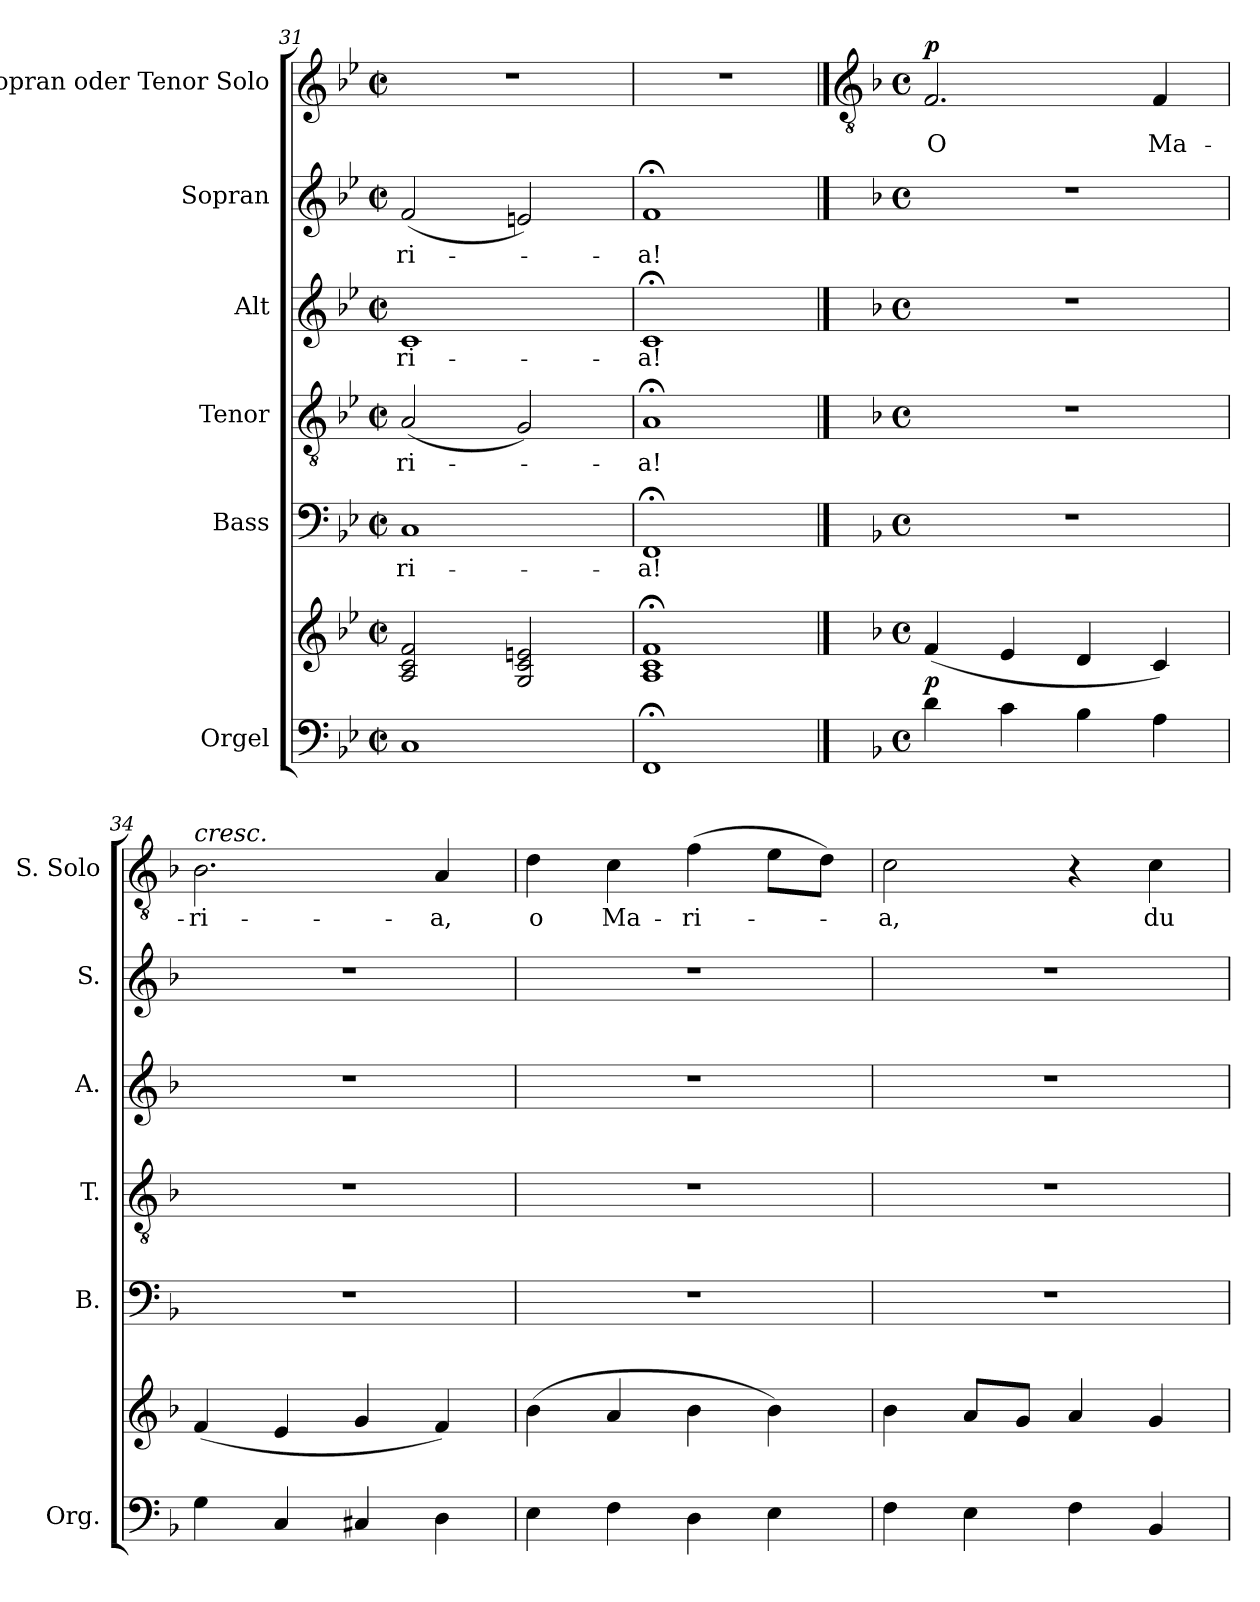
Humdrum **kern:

**kern	**kern	**dynam	**kern	**text	**kern	**text	**kern	**text	**kern	**text	**kern	**text	**dynam
*part6	*part6	*part6	*part5	*part5	*part4	*part4	*part3	*part3	*part2	*part2	*part1	*part1	*part1
*staff7	*staff6	*staff6/7	*staff5	*staff5	*staff4	*staff4	*staff3	*staff3	*staff2	*staff2	*staff1	*staff1	*staff1
*I"Orgel	*	*	*I"Bass	*	*I"Tenor	*	*I"Alt	*	*I"Sopran	*	*I"Sopran oder  Tenor Solo	*	*
*I'Org.	*	*	*I'B.	*	*I'T.	*	*I'A.	*	*I'S.	*	*I'S. Solo	*	*
*clefF4	*clefG2	*	*clefF4	*	*clefGv2	*	*clefG2	*	*clefG2	*	*clefG2	*	*
*	*	*	*	*	*ITrd7c12	*	*	*	*	*	*	*	*
*k[b-e-]	*k[b-e-]	*	*k[b-e-]	*	*k[b-e-]	*	*k[b-e-]	*	*k[b-e-]	*	*k[b-e-]	*	*
*B-:	*B-:	*	*B-:	*	*B-:	*	*B-:	*	*B-:	*	*B-:	*	*
*M2/2	*M2/2	*	*M2/2	*	*M2/2	*	*M2/2	*	*M2/2	*	*M2/2	*	*
*met(c|)	*met(c|)	*	*met(c|)	*	*met(c|)	*	*met(c|)	*	*met(c|)	*	*met(c|)	*	*
=31	=31	=31	=31	=31	=31	=31	=31	=31	=31	=31	=31	=31	=31
!	!	!	!	!LO:LY:b:color=#000000	!	!	!	!	!	!	!	!	!
!	!	!	!	!	!	!LO:LY:b:color=#000000	!	!	!	!	!	!	!
!	!	!	!	!	!	!	!	!LO:LY:b:color=#000000	!	!	!	!	!
!	!	!	!	!	!	!	!	!	!	!LO:LY:b:color=#000000	!	!	!
1Ci	2Ai/ 2ci 2fi	.	1Ci	-ri-	(2AAi/	-ri-	1ci	-ri-	(2fi/	-ri-	1r	.	.
.	2Gi/ 2ci 2eni	.	.	.	2GGi/)	.	.	.	2eni/)	.	.	.	.
=32	=32	=32	=32	=32	=32	=32	=32	=32	=32	=32	=32	=32	=32
*	*^	*	*	*	*	*	*	*	*	*	*	*	*
*	*	*^	*	*	*	*	*	*	*	*	*	*	*	*
!	!	!	!	!	!	!LO:LY:b:color=#000000	!	!	!	!	!	!	!	!	!
!	!	!	!	!	!	!	!	!LO:LY:b:color=#000000	!	!	!	!	!	!	!
!	!	!	!	!	!	!	!	!	!	!LO:LY:b:color=#000000	!	!	!	!	!
!	!	!	!	!	!	!	!	!	!	!	!	!LO:LY:b:color=#000000	!	!	!
1FF;i	1f;i	1ci	1Ai	.	1FF;i	-a!	1AA;i	-a!	1c;i	-a!	1f;i	-a!	1r	.	.
*	*v	*v	*v	*	*	*	*	*	*	*	*	*	*	*	*
!!LO:LB:g=z
==33	==33	==33	==33	==33	==33	==33	==33	==33	==33	==33	==33	==33	==33
*	*	*	*	*	*	*	*	*	*	*	*clefGv2	*	*
*k[b-]	*k[b-]	*	*k[b-]	*	*k[b-]	*	*k[b-]	*	*k[b-]	*	*k[b-]	*	*
*F:	*F:	*	*F:	*	*F:	*	*F:	*	*F:	*	*F:	*	*
*M4/4	*M4/4	*	*M4/4	*	*M4/4	*	*M4/4	*	*M4/4	*	*M4/4	*	*
*met(c)	*met(c)	*	*met(c)	*	*met(c)	*	*met(c)	*	*met(c)	*	*met(c)	*	*
*	*^	*	*	*	*	*	*	*	*	*	*	*	*
*	*	*^	*	*	*	*	*	*	*	*	*	*	*	*
!	!LO:TX:b:i:t=legato sempre	!	!	!	!	!	!	!	!	!	!	!	!	!	!
!	!	!	!	!	!	!	!	!	!	!	!	!	!	!LO:LY:b:color=#000000	!
*	*v	*v	*v	*	*	*	*	*	*	*	*	*	*	*	*
4di\	(4fi/	p	1r	.	1r	.	1r	.	1r	.	2.Fi/	O	p
4ci\	4ei/	.	.	.	.	.	.	.	.	.	.	.	.
4B-i\	4di/	.	.	.	.	.	.	.	.	.	.	.	.
!	!	!	!	!	!	!	!	!	!	!	!	!LO:LY:b:color=#000000	!
4Ai\	4ci/)	.	.	.	.	.	.	.	.	.	4Fi/	Ma-	.
=34	=34	=34	=34	=34	=34	=34	=34	=34	=34	=34	=34	=34	=34
!	!	!	!	!	!	!	!	!	!	!	!LO:TX:a:i:t=cresc.	!	!
!	!	!	!	!	!	!	!	!	!	!	!	!LO:LY:b:color=#000000	!
4Gi\	(4fi/	.	1r	.	1r	.	1r	.	1r	.	2.B-i\	-ri-	.
4Ci/	4ei/	.	.	.	.	.	.	.	.	.	.	.	.
4C#Xi/	4gi/	.	.	.	.	.	.	.	.	.	.	.	.
!	!	!	!	!	!	!	!	!	!	!	!	!LO:LY:b:color=#000000	!
4Di\	4fi/)	.	.	.	.	.	.	.	.	.	4Ai/	-a,	.
=35	=35	=35	=35	=35	=35	=35	=35	=35	=35	=35	=35	=35	=35
!	!	!	!	!	!	!	!	!	!	!	!	!LO:LY:b:color=#000000	!
4Ei\	(4b-i\	.	1r	.	1r	.	1r	.	1r	.	4di\	o	.
!	!	!	!	!	!	!	!	!	!	!	!	!LO:LY:b:color=#000000	!
4Fi\	4ai/	.	.	.	.	.	.	.	.	.	4ci\	Ma-	.
!	!	!	!	!	!	!	!	!	!	!	!	!LO:LY:b:color=#000000	!
4Di\	4b-i\	.	.	.	.	.	.	.	.	.	(4fi\	-ri-	.
4Ei\	4b-i\)	.	.	.	.	.	.	.	.	.	8ei\L	.	.
.	.	.	.	.	.	.	.	.	.	.	8di\J)	.	.
=36	=36	=36	=36	=36	=36	=36	=36	=36	=36	=36	=36	=36	=36
!	!	!	!	!	!	!	!	!	!	!	!	!LO:LY:b:color=#000000	!
4Fi\	4b-i\	.	1r	.	1r	.	1r	.	1r	.	2ci\	-a,	.
4Ei\	8ai/L	.	.	.	.	.	.	.	.	.	.	.	.
.	8gi/J	.	.	.	.	.	.	.	.	.	.	.	.
4Fi\	4ai/	.	.	.	.	.	.	.	.	.	4r	.	.
!	!	!	!	!	!	!	!	!	!	!	!	!LO:LY:b:color=#000000	!
4BB-i/	4gi/	.	.	.	.	.	.	.	.	.	4ci\	du	.
=	=	=	=	=	=	=	=	=	=	=	=	=	=
*-	*-	*-	*-	*-	*-	*-	*-	*-	*-	*-	*-	*-	*-
